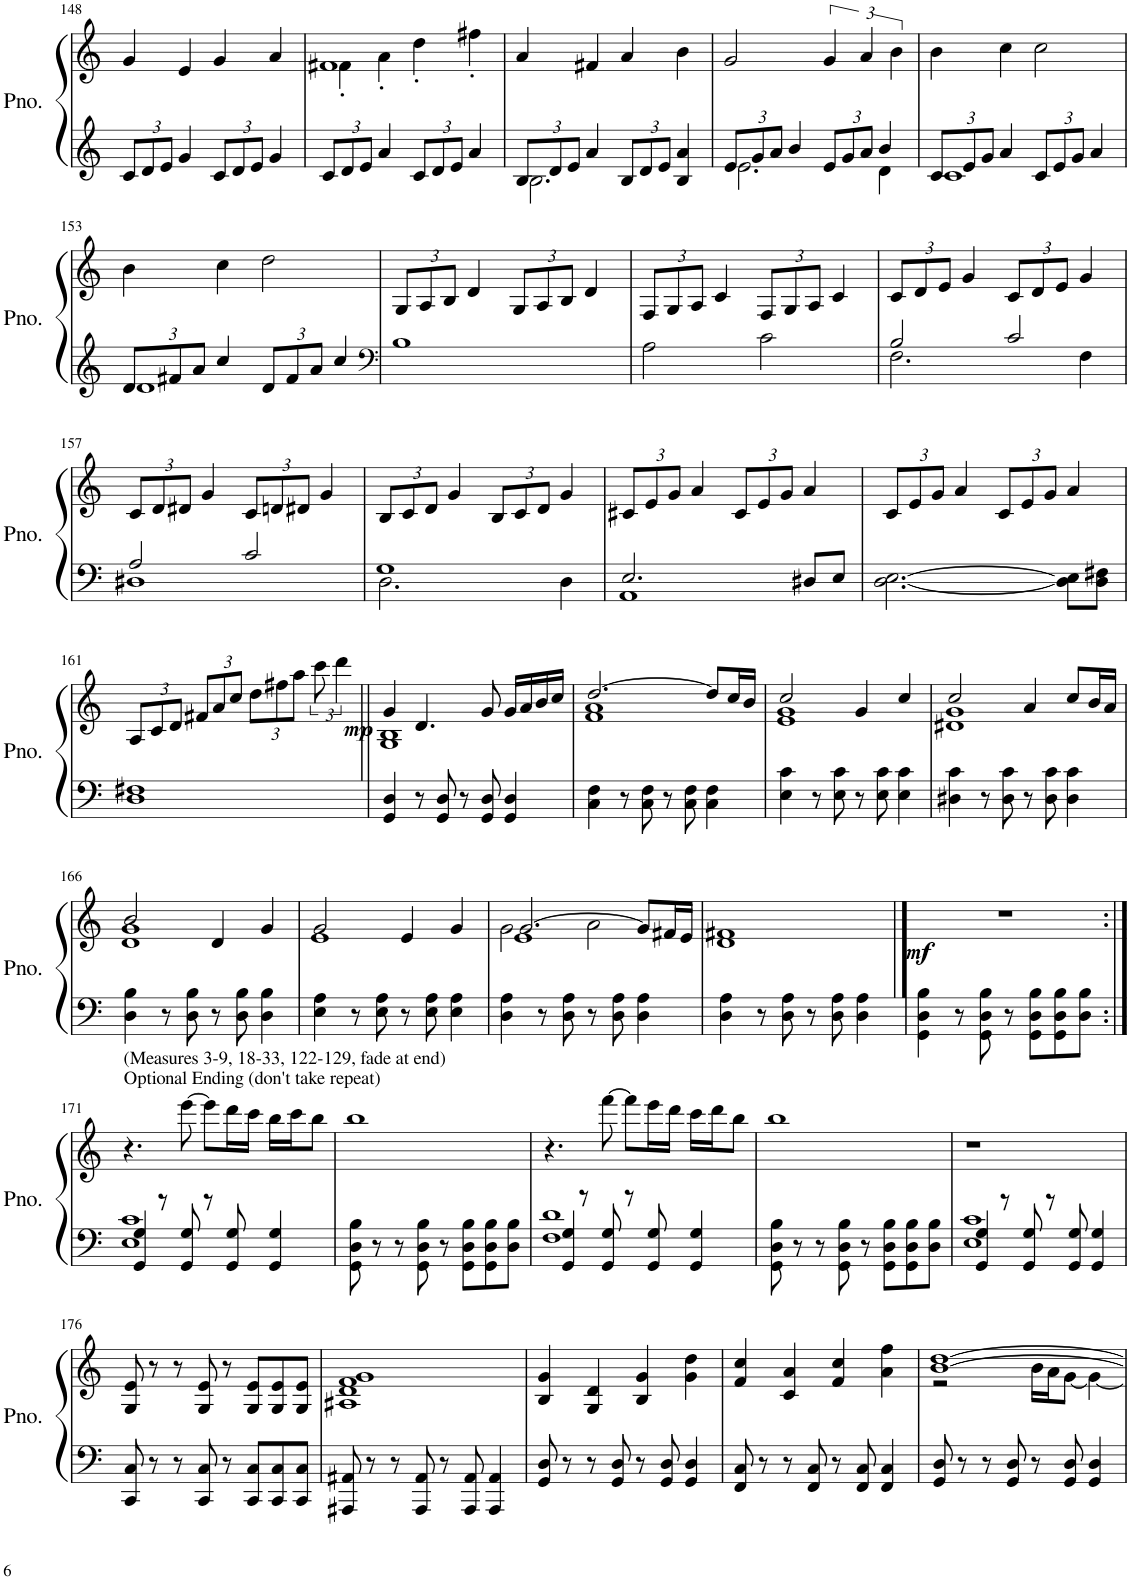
**kern	**kern	**dynam
*part1	*part1	*part1
*staff2	*staff1	*staff1/2
*I"Piano	*	*
*I'Pno.	*	*
!!LO:PB:g=z
*clefG2	*clefG2	*
*k[]	*k[]	*
*M4/4	*M4/4	*
*Xbrackettup	*	*
=148	=148	=148
12c/L	4g/	.
12d/	.	.
12e/J	.	.
4g/	4e/	.
12c/L	4g/	.
12d/	.	.
12e/J	.	.
4g/	4a/	.
=149	=149	=149
*	*^	*
12c/L	1f#X	4f#'\	.
12d/	.	.	.
12e/J	.	.	.
4a/	.	4a'\	.
12c/L	.	4dd'\	.
12d/	.	.	.
12e/J	.	.	.
4a/	.	4ff#X'\	.
*	*v	*v	*
=150	=150	=150
*^	*	*
12B/L	2.B\	4a/	.
12d/	.	.	.
12e/J	.	.	.
4a/	.	4f#X/	.
12B/L	.	4a/	.
12d/	.	.	.
12e/J	.	.	.
4a/	4B/	4b\	.
=151	=151	=151	=151
12e/L	2.e\	2g/	.
12g/	.	.	.
12a/J	.	.	.
4b/	.	.	.
12e/L	.	6g/	.
12g/	.	.	.
12a/J	.	6a/	.
4b/	4d\	.	.
.	.	6b\	.
=152	=152	=152	=152
12c/L	1c	4b\	.
12e/	.	.	.
12g/J	.	.	.
4a/	.	4cc\	.
12c/L	.	2cc\	.
12e/	.	.	.
12g/J	.	.	.
4a/	.	.	.
!!LO:LB:g=z
=153	=153	=153	=153
12d/L	1d	4b\	.
12f#X/	.	.	.
12a/J	.	.	.
4cc/	.	4cc\	.
12d/L	.	2dd\	.
12f#/	.	.	.
12a/J	.	.	.
4cc/	.	.	.
*v	*v	*	*
=154	=154	=154
*clefF4	*	*
*	*Xbrackettup	*
1B	12G/L	.
.	12A/	.
.	12B/J	.
.	4d/	.
.	12G/L	.
.	12A/	.
.	12B/J	.
.	4d/	.
=155	=155	=155
2A\	12F/L	.
.	12G/	.
.	12A/J	.
.	4c/	.
2c\	12F/L	.
.	12G/	.
.	12A/J	.
.	4c/	.
=156	=156	=156
*^	*	*
2B/	2.F\	12c/L	.
.	.	12d/	.
.	.	12e/J	.
.	.	4g/	.
2c/	.	12c/L	.
.	.	12d/	.
.	.	12e/J	.
.	4F\	4g/	.
!!LO:LB:g=z
=157	=157	=157	=157
2A/	1D#X	12c/L	.
.	.	12d/	.
.	.	12d#X/J	.
.	.	4g/	.
2c/	.	12c/L	.
.	.	12dn/	.
.	.	12d#X/J	.
.	.	4g/	.
=158	=158	=158	=158
1G	2.D\	12B/L	.
.	.	12c/	.
.	.	12d/J	.
.	.	4g/	.
.	.	12B/L	.
.	.	12c/	.
.	.	12d/J	.
.	4D\	4g/	.
=159	=159	=159	=159
2.E/	1AA	12c#X/L	.
.	.	12e/	.
.	.	12g/J	.
.	.	4a/	.
.	.	12c#/L	.
.	.	12e/	.
.	.	12g/J	.
8D#X/L	.	4a/	.
8E/J	.	.	.
*v	*v	*	*
=160	=160	=160
[2.D\ [2.E\	12c/L	.
.	12e/	.
.	12g/J	.
.	4a/	.
.	12c/L	.
.	12e/	.
.	12g/J	.
8D\] 8E\]L	4a/	.
8D\ 8F#X\J	.	.
!!LO:LB:g=z
=161	=161	=161
1D 1F#X	12A/L	.
.	12c/	.
.	12d/J	.
.	12f#X/L	.
.	12a/	.
.	12cc/J	.
.	12dd\L	.
.	12ff#X\	.
.	12aa\J	.
*	*brackettup	*
.	12ccc\	.
.	6ddd\	.
=162||	=162||	=162||
*	*^	*
!	!	!	!LO:DY:b
4GG/ 4D/	4g/	1G 1B	mp
8r	4.d/	.	.
8GG/ 8D/	.	.	.
8r	.	.	.
8GG/ 8D/	8g/	.	.
4GG/ 4D/	16g/LL	.	.
.	16a/	.	.
.	16b/	.	.
.	16cc/JJ	.	.
=163	=163	=163	=163
4C\ 4F\	[2.dd/	1f 1a	.
8r	.	.	.
8C\ 8F\	.	.	.
8r	.	.	.
8C\ 8F\	.	.	.
4C\ 4F\	8dd/L]	.	.
.	16cc/L	.	.
.	16b/JJ	.	.
=164	=164	=164	=164
4E\ 4c\	2cc/	1e 1g	.
8r	.	.	.
8E\ 8c\	.	.	.
8r	4g/	.	.
8E\ 8c\	.	.	.
4E\ 4c\	4cc/	.	.
=165	=165	=165	=165
4D#X\ 4c\	2cc/	1d#X 1g	.
8r	.	.	.
8D#\ 8c\	.	.	.
8r	4a/	.	.
8D#\ 8c\	.	.	.
4D#\ 4c\	8cc/L	.	.
.	16b/L	.	.
.	16a/JJ	.	.
!!LO:LB:g=z	!!
=166	=166	=166	=166
4D\ 4B\	2b/	1d 1g	.
8r	.	.	.
8D\ 8B\	.	.	.
8r	4d/	.	.
8D\ 8B\	.	.	.
4D\ 4B\	4g/	.	.
=167	=167	=167	=167
4E\ 4A\	2g/	1e	.
8r	.	.	.
8E\ 8A\	.	.	.
8r	4e/	.	.
8E\ 8A\	.	.	.
4E\ 4A\	4g/	.	.
=168	=168	=168	=168
*	*	*^	*
4D\ 4A\	[2.g/	2g\	1e	.
8r	.	.	.	.
8D\ 8A\	.	.	.	.
8r	.	2a\	.	.
8D\ 8A\	.	.	.	.
4D\ 4A\	8g/L]	.	.	.
.	16f#X/L	.	.	.
.	16e/JJ	.	.	.
*	*v	*v	*v	*
=169	=169	=169
4D\ 4A\	1d 1f#X	.
8r	.	.
8D\ 8A\	.	.
8r	.	.
8D\ 8A\	.	.
4D\ 4A\	.	.
==170	==170	==170
!	!	!LO:DY:b
4GG\ 4D\ 4B\	1r	mf
8r	.	.
8GG\ 8D\ 8B\	.	.
8r	.	.
8GG\ 8D\ 8B\L	.	.
8GG\ 8D\ 8B\	.	.
8D\ 8B\J	.	.
!!LO:LB:g=z
=171:|!	=171:|!	=171:|!
*^	*	*
!	!	!LO:TX:a:t=Optional Ending (don't take repeat)	!
!	!	!LO:TX:a:t=(Measures 3-9, 18-33, 122-129, fade at end)	!
4GG/ 4G/	1E 1c	4.r	.
8r	.	.	.
8GG/ 8G/	.	[8eee\	.
8r	.	8eee\L]	.
8GG/ 8G/	.	16ddd\L	.
.	.	16ccc\JJ	.
4GG/ 4G/	.	16bb\LL	.
.	.	16ccc\J	.
.	.	8bb\J	.
*v	*v	*	*
=172	=172	=172
8GG\ 8D\ 8B\	1bb	.
8r	.	.
8r	.	.
8GG\ 8D\ 8B\	.	.
8r	.	.
8GG\ 8D\ 8B\L	.	.
8GG\ 8D\ 8B\	.	.
8D\ 8B\J	.	.
=173	=173	=173
*^	*	*
4GG/ 4G/	1F 1d	4.r	.
8r	.	.	.
8GG/ 8G/	.	[8fff\	.
8r	.	8fff\L]	.
8GG/ 8G/	.	16eee\L	.
.	.	16ddd\JJ	.
4GG/ 4G/	.	16ccc\LL	.
.	.	16ddd\J	.
.	.	8bb\J	.
*v	*v	*	*
=174	=174	=174
8GG\ 8D\ 8B\	1bb	.
8r	.	.
8r	.	.
8GG\ 8D\ 8B\	.	.
8r	.	.
8GG\ 8D\ 8B\L	.	.
8GG\ 8D\ 8B\	.	.
8D\ 8B\J	.	.
=175	=175	=175
*^	*	*
4GG/ 4G/	1E 1c	1r	.
8r	.	.	.
8GG/ 8G/	.	.	.
8r	.	.	.
8GG/ 8G/	.	.	.
4GG/ 4G/	.	.	.
*v	*v	*	*
!!LO:LB:g=z
=176	=176	=176
8CC/ 8C/	8G/ 8e/	.
8r	8r	.
8r	8r	.
8CC/ 8C/	8G/ 8e/	.
8r	8r	.
8CC/ 8C/L	8G/ 8e/L	.
8CC/ 8C/	8G/ 8e/	.
8CC/ 8C/J	8G/ 8e/J	.
=177	=177	=177
8AAA#X/ 8AA#X/	1A#X 1d 1f 1g	.
8r	.	.
8r	.	.
8AAA#/ 8AA#/	.	.
8r	.	.
8AAA#/ 8AA#/	.	.
4AAA#/ 4AA#/	.	.
=178	=178	=178
8GG/ 8D/	4B/ 4g/	.
8r	.	.
8r	4G/ 4d/	.
8GG/ 8D/	.	.
8r	4B/ 4g/	.
8GG/ 8D/	.	.
4GG/ 4D/	4g\ 4dd\	.
=179	=179	=179
8FF/ 8C/	4f/ 4cc/	.
8r	.	.
8r	4c/ 4a/	.
8FF/ 8C/	.	.
8r	4f/ 4cc/	.
8FF/ 8C/	.	.
4FF/ 4C/	4a\ 4ff\	.
=180	=180	=180
*	*^	*
8GG/ 8D/	[1b [1dd	2r	.
8r	.	.	.
8r	.	.	.
8GG/ 8D/	.	.	.
8r	.	16b\LL	.
.	.	16a\J	.
8GG/ 8D/	.	[8g\J	.
4GG/ 4D/	.	4g\_	.
*	*v	*v	*
=	=	=
*-	*-	*-
